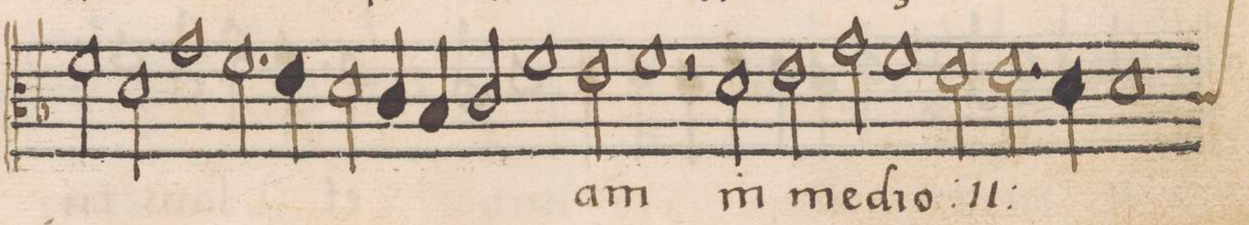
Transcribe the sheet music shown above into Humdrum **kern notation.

**kern	**text
*I"CANTVS	*
*clefC3	*
*k[b-]	*
*met(C)	*
*M2/1	*
2f\	.
2d\	.
=12-	=12-
1g\	.
2.f\	.
4e\	.
=13-	=13-
2d\	.
4c/	.
4B-/	.
2c/	.
1f\	.
=14-	=14-
2e\	-am
1f\	.
=15-	=15-
2r	.
2d\	in
2e\	me-
2g\	-di-
=16-	=16-
1f\	-o
*	*ij
2e\	in
2.e\	me-
*	*Xij
=17-	=17-
4d\	.
*custos:c	*
1d\	.
*-	*-
